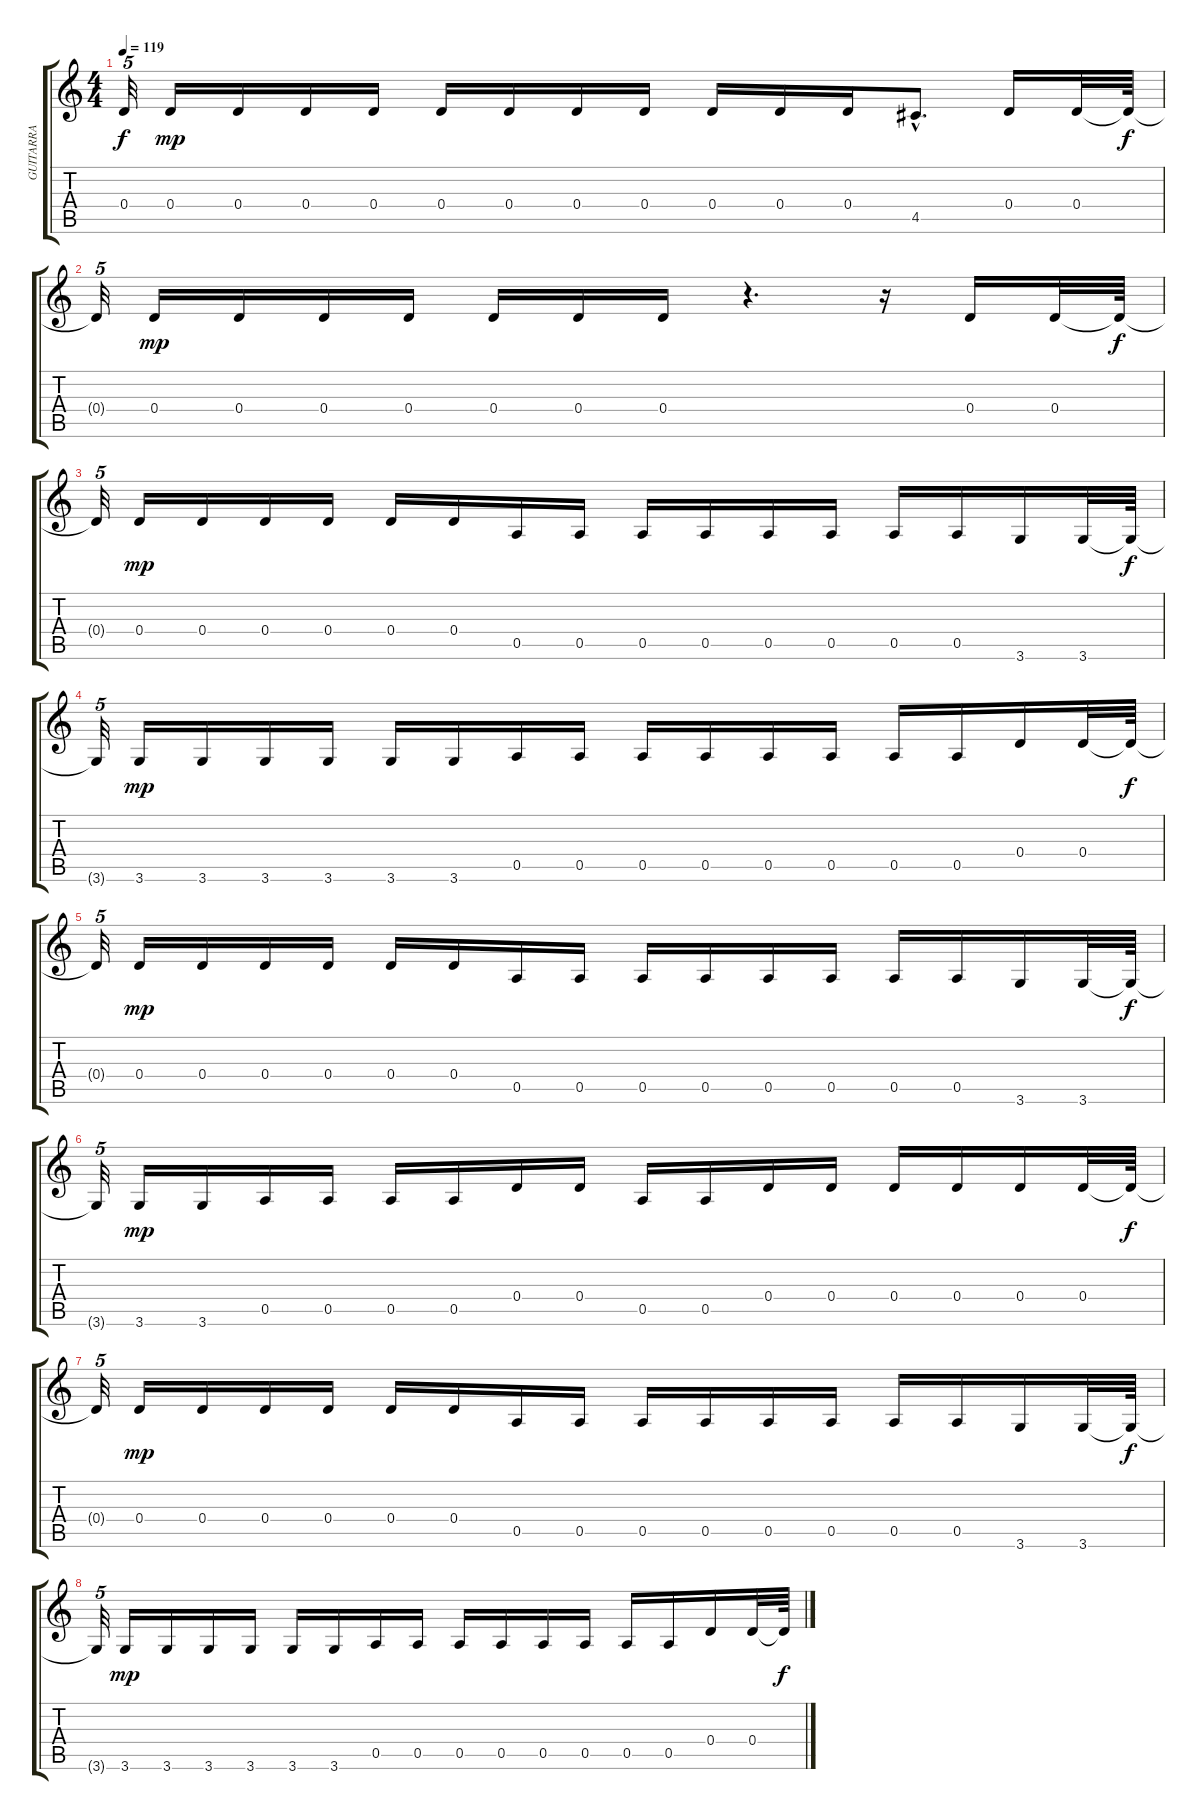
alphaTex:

\track ("GUITARRA" "GUITARRA") {instrument overdrivenguitar}
\staff {score tabs}
\tuning (E4 B3 G3 D3 A2 E2) {hide}
\ts (4 4)
\tempo 119
\clef g2
\ks c
0.4{t}.32{tu (5 4) dy f} 0.4.16{dy mp} 0.4.16 0.4.16 0.4.16 0.4.16 0.4.16 0.4.16 0.4.16 0.4.16 0.4.16 0.4.16 4.5{hac}.8{d} 0.4.16 0.4.32 0.4{t}.64{dy f} |
0.4{t}.32{tu (5 4)} 0.4.16{dy mp} 0.4.16 0.4.16 0.4.16 0.4.16 0.4.16 0.4.16 r.4{d} r.16 0.4.16 0.4.32 0.4{t}.64{dy f} |
0.4{t}.32{tu (5 4)} 0.4.16{dy mp} 0.4.16 0.4.16 0.4.16 0.4.16 0.4.16 0.5.16 0.5.16 0.5.16 0.5.16 0.5.16 0.5.16 0.5.16 0.5.16 3.6.16 3.6.32 3.6{t}.64{dy f} |
3.6{t}.32{tu (5 4)} 3.6.16{dy mp} 3.6.16 3.6.16 3.6.16 3.6.16 3.6.16 0.5.16 0.5.16 0.5.16 0.5.16 0.5.16 0.5.16 0.5.16 0.5.16 0.4.16 0.4.32 0.4{t}.64{dy f} |
0.4{t}.32{tu (5 4)} 0.4.16{dy mp} 0.4.16 0.4.16 0.4.16 0.4.16 0.4.16 0.5.16 0.5.16 0.5.16 0.5.16 0.5.16 0.5.16 0.5.16 0.5.16 3.6.16 3.6.32 3.6{t}.64{dy f} |
3.6{t}.32{tu (5 4)} 3.6.16{dy mp} 3.6.16 0.5.16 0.5.16 0.5.16 0.5.16 0.4.16 0.4.16 0.5.16 0.5.16 0.4.16 0.4.16 0.4.16 0.4.16 0.4.16 0.4.32 0.4{t}.64{dy f} |
0.4{t}.32{tu (5 4)} 0.4.16{dy mp} 0.4.16 0.4.16 0.4.16 0.4.16 0.4.16 0.5.16 0.5.16 0.5.16 0.5.16 0.5.16 0.5.16 0.5.16 0.5.16 3.6.16 3.6.32 3.6{t}.64{dy f} |
3.6{t}.32{tu (5 4)} 3.6.16{dy mp} 3.6.16 3.6.16 3.6.16 3.6.16 3.6.16 0.5.16 0.5.16 0.5.16 0.5.16 0.5.16 0.5.16 0.5.16 0.5.16 0.4.16 0.4.32 0.4{t}.64{dy f}
